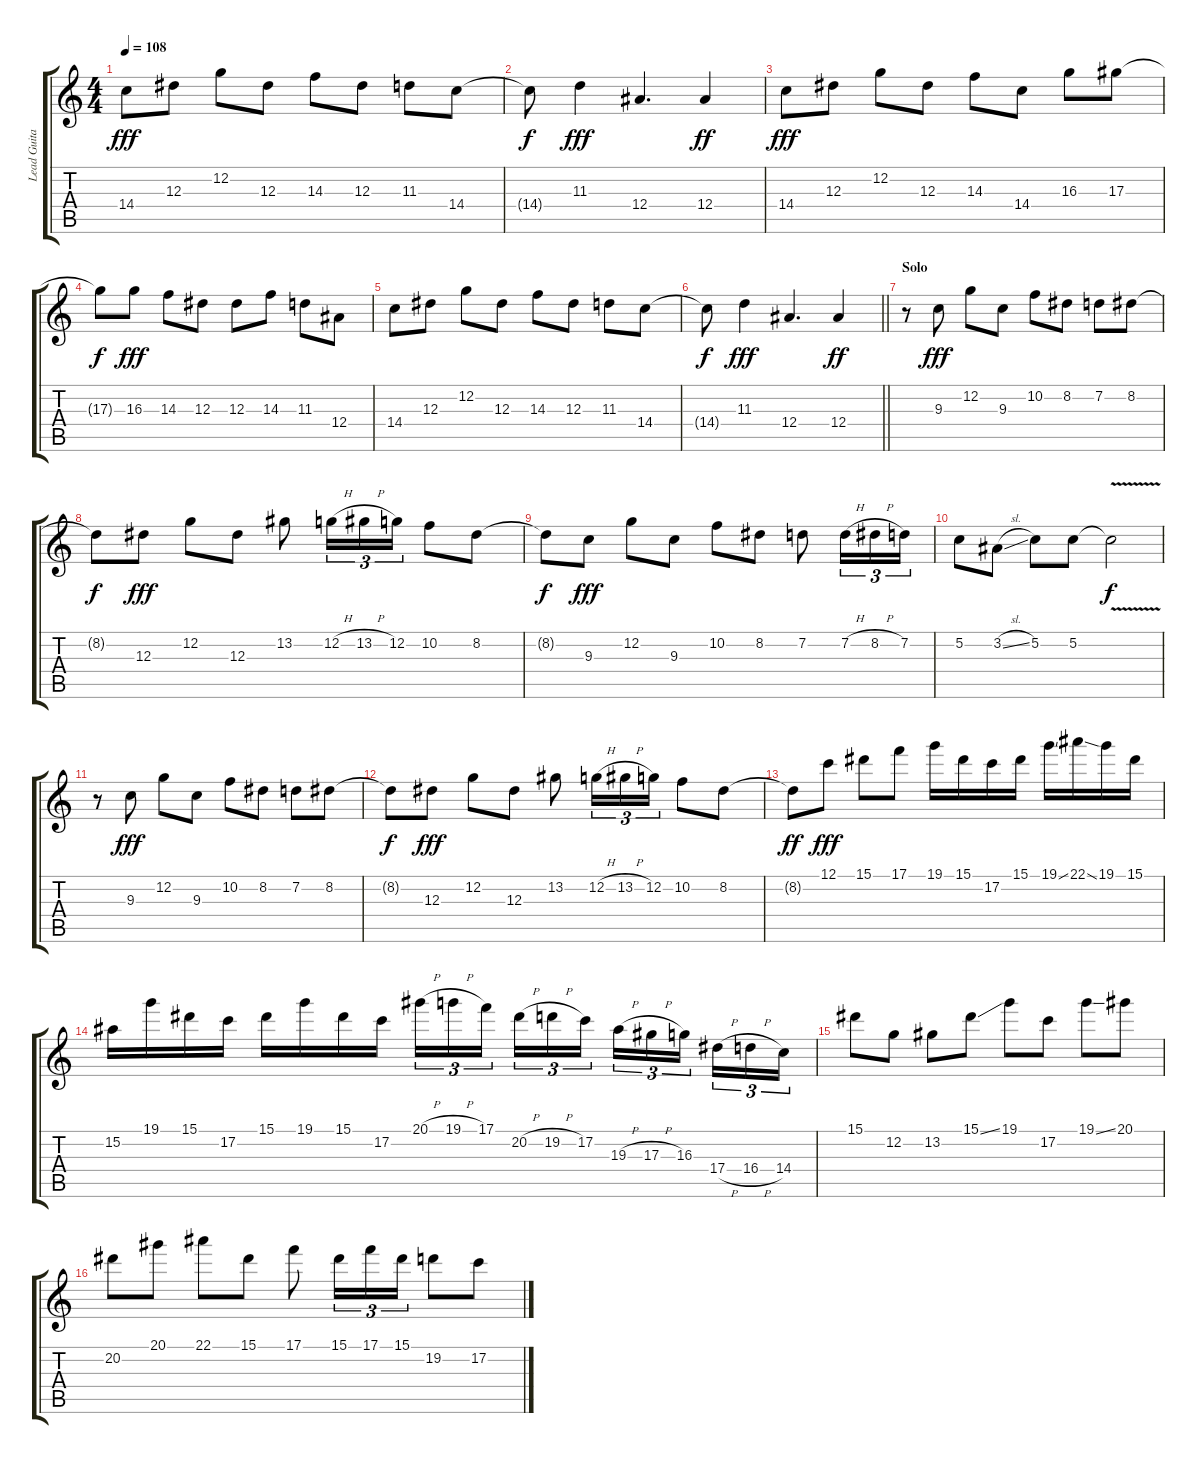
\track ("Lead Guitar" "Lead Guita") {instrument distortionguitar}
\staff {score tabs}
\tuning (C4 G3 Eb3 Bb2 F2 C2) {hide}
\ts (4 4)
\tempo 108
\clef g2
\ks c
14.4.8{dy fff} 12.3.8 12.2.8 12.3.8 14.3.8 12.3.8 11.3.8 14.4.8 |
14.4{t}.8{dy f} 11.3.4{dy fff} 12.4.4{d} 12.4.4{dy ff} |
14.4.8{dy fff} 12.3.8 12.2.8 12.3.8 14.3.8 14.4.8 16.3.8 17.3.8 |
17.3{t}.8{dy f} 16.3.8{dy fff} 14.3.8 12.3.8 12.3.8 14.3.8 11.3.8 12.4.8 |
14.4.8 12.3.8 12.2.8 12.3.8 14.3.8 12.3.8 11.3.8 14.4.8 |
\barLineRight lightlight
14.4{t}.8{dy f} 11.3.4{dy fff} 12.4.4{d} 12.4.4{dy ff} |
\section ("" "Solo")
r.8 9.3.8{dy fff} 12.2.8 9.3.8 10.2.8 8.2.8 7.2.8 8.2.8 |
8.2{t}.8{dy f} 12.3.8{dy fff} 12.2.8 12.3.8 13.2.8 12.2{h}.16{tu (3 2)} 13.2{h}.16{tu (3 2)} 12.2.16{tu (3 2)} 10.2.8 8.2.8 |
8.2{t}.8{dy f} 9.3.8{dy fff} 12.2.8 9.3.8 10.2.8 8.2.8 7.2.8 7.2{h}.16{tu (3 2)} 8.2{h}.16{tu (3 2)} 7.2.16{tu (3 2)} |
5.2.8 3.2{sl}.8 5.2.8 5.2.8 5.2{v t}.2{dy f} |
r.8 9.3.8{dy fff} 12.2.8 9.3.8 10.2.8 8.2.8 7.2.8 8.2.8 |
8.2{t}.8{dy f} 12.3.8{dy fff} 12.2.8 12.3.8 13.2.8 12.2{h}.16{tu (3 2)} 13.2{h}.16{tu (3 2)} 12.2.16{tu (3 2)} 10.2.8 8.2.8 |
8.2{t}.8{dy ff} 12.1.8{dy fff} 15.1.8 17.1.8 19.1.16 15.1.16 17.2.16 15.1.16 19.1{ss}.16 22.1{ss}.16 19.1.16 15.1.16 |
15.2.16 19.1.16 15.1.16 17.2.16 15.1.16 19.1.16 15.1.16 17.2.16 20.1{h}.16{tu (3 2)} 19.1{h}.16{tu (3 2)} 17.1.16{tu (3 2) beam splitsecondary} 20.2{h}.16{tu (3 2)} 19.2{h}.16{tu (3 2)} 17.2.16{tu (3 2)} 19.3{h}.16{tu (3 2)} 17.3{h}.16{tu (3 2)} 16.3.16{tu (3 2) beam splitsecondary} 17.4{h}.16{tu (3 2)} 16.4{h}.16{tu (3 2)} 14.4.16{tu (3 2)} |
15.1.8 12.2.8 13.2.8 15.1{ss}.8 19.1.8 17.2.8 19.1{ss}.8 20.1.8 |
20.2.8 20.1.8 22.1.8 15.1.8 17.1.8 15.1.16{tu (3 2)} 17.1.16{tu (3 2)} 15.1.16{tu (3 2)} 19.2.8 17.2.8
